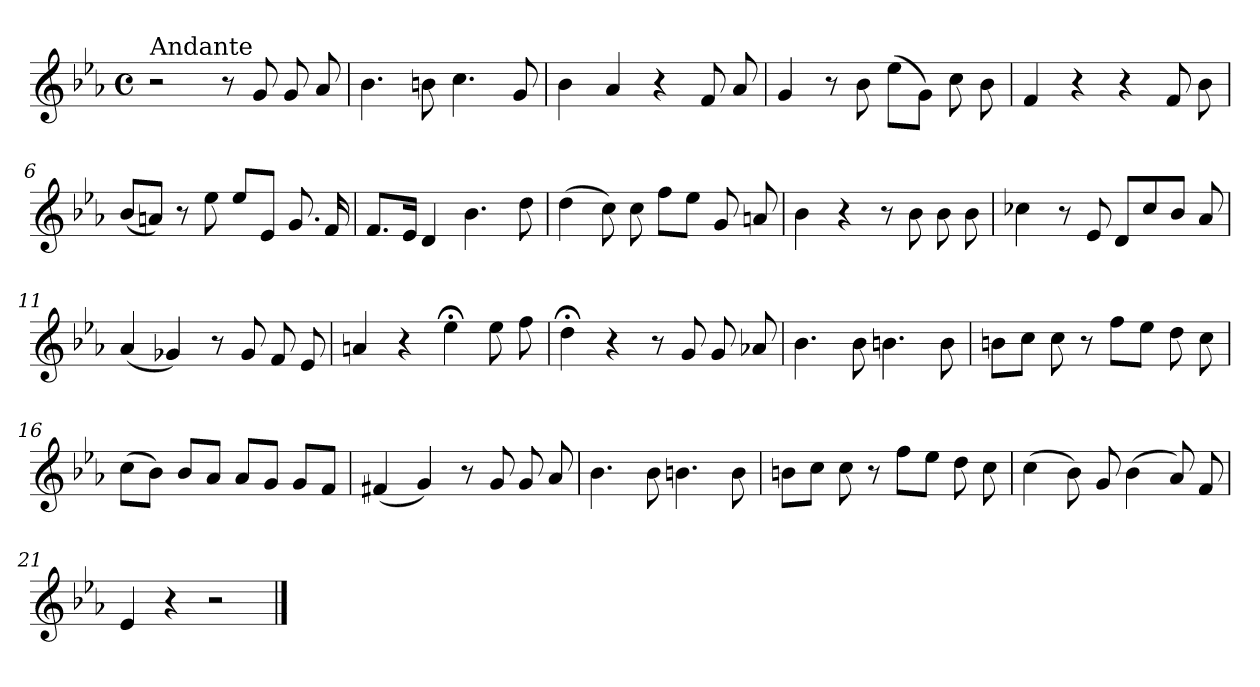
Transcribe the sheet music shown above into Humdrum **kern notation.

**kern
*part1
*staff1
*clefG2
*k[b-e-a-]
*E-:
*M4/4
*met(c)
=1
!LO:TX:a:t=Andante
2r
8r
8g/
8g/
8a-/
=2
4.b-\
8bn\
4.cc\
8g/
=3
4b-\
4a-/
4r
8f/
8a-/
=4
4g/
8r
8b-\
(>8ee-\L
8g\J)
8cc\
8b-\
=5
4f/
4r
4r
8f/
8b-\
!!LO:LB:g=z
=6
(<8b-/L
8an/J)
8r
8ee-\
8ee-/L
8e-/J
8.g/
16f/
=7
8.f/L
16e-/Jk
4d/
4.b-\
8dd\
=8
(>4dd\
8cc\)
8cc\
8ff\L
8ee-\J
8g/
8an/
=9
4b-\
4r
8r
8b-\
8b-\
8b-\
=10
4cc-X\
8r
8e-/
8d/L
8cc-/
8b-/J
8a-/
!!LO:LB:g=z
=11
(<4a-/
4g-X/)
8r
8g-/
8f/
8e-/
=12
4an/
4r
4ee-;<\
8ee-\
8ff\
=13
4dd;<\
4r
8r
8g/
8g/
8a-X/
=14
4.b-\
8b-\
4.bn\
8b\
=15
8bn\L
8cc\J
8cc\
8r
8ff\L
8ee-\J
8dd\
8cc\
!!LO:LB:g=z
=16
(>8cc\L
8b-\J)
8b-/L
8a-/J
8a-/L
8g/J
8g/L
8f/J
=17
(<4f#X/
4g/)
8r
8g/
8g/
8a-/
=18
4.b-\
8b-\
4.bn\
8b\
=19
8bn\L
8cc\J
8cc\
8r
8ff\L
8ee-\J
8dd\
8cc\
=20
(>4cc\
8b-\)
8g/
(>4b-\
8a-/)
8f/
!!LO:LB:g=z
=21
4e-/
4r
2r
==
*-
